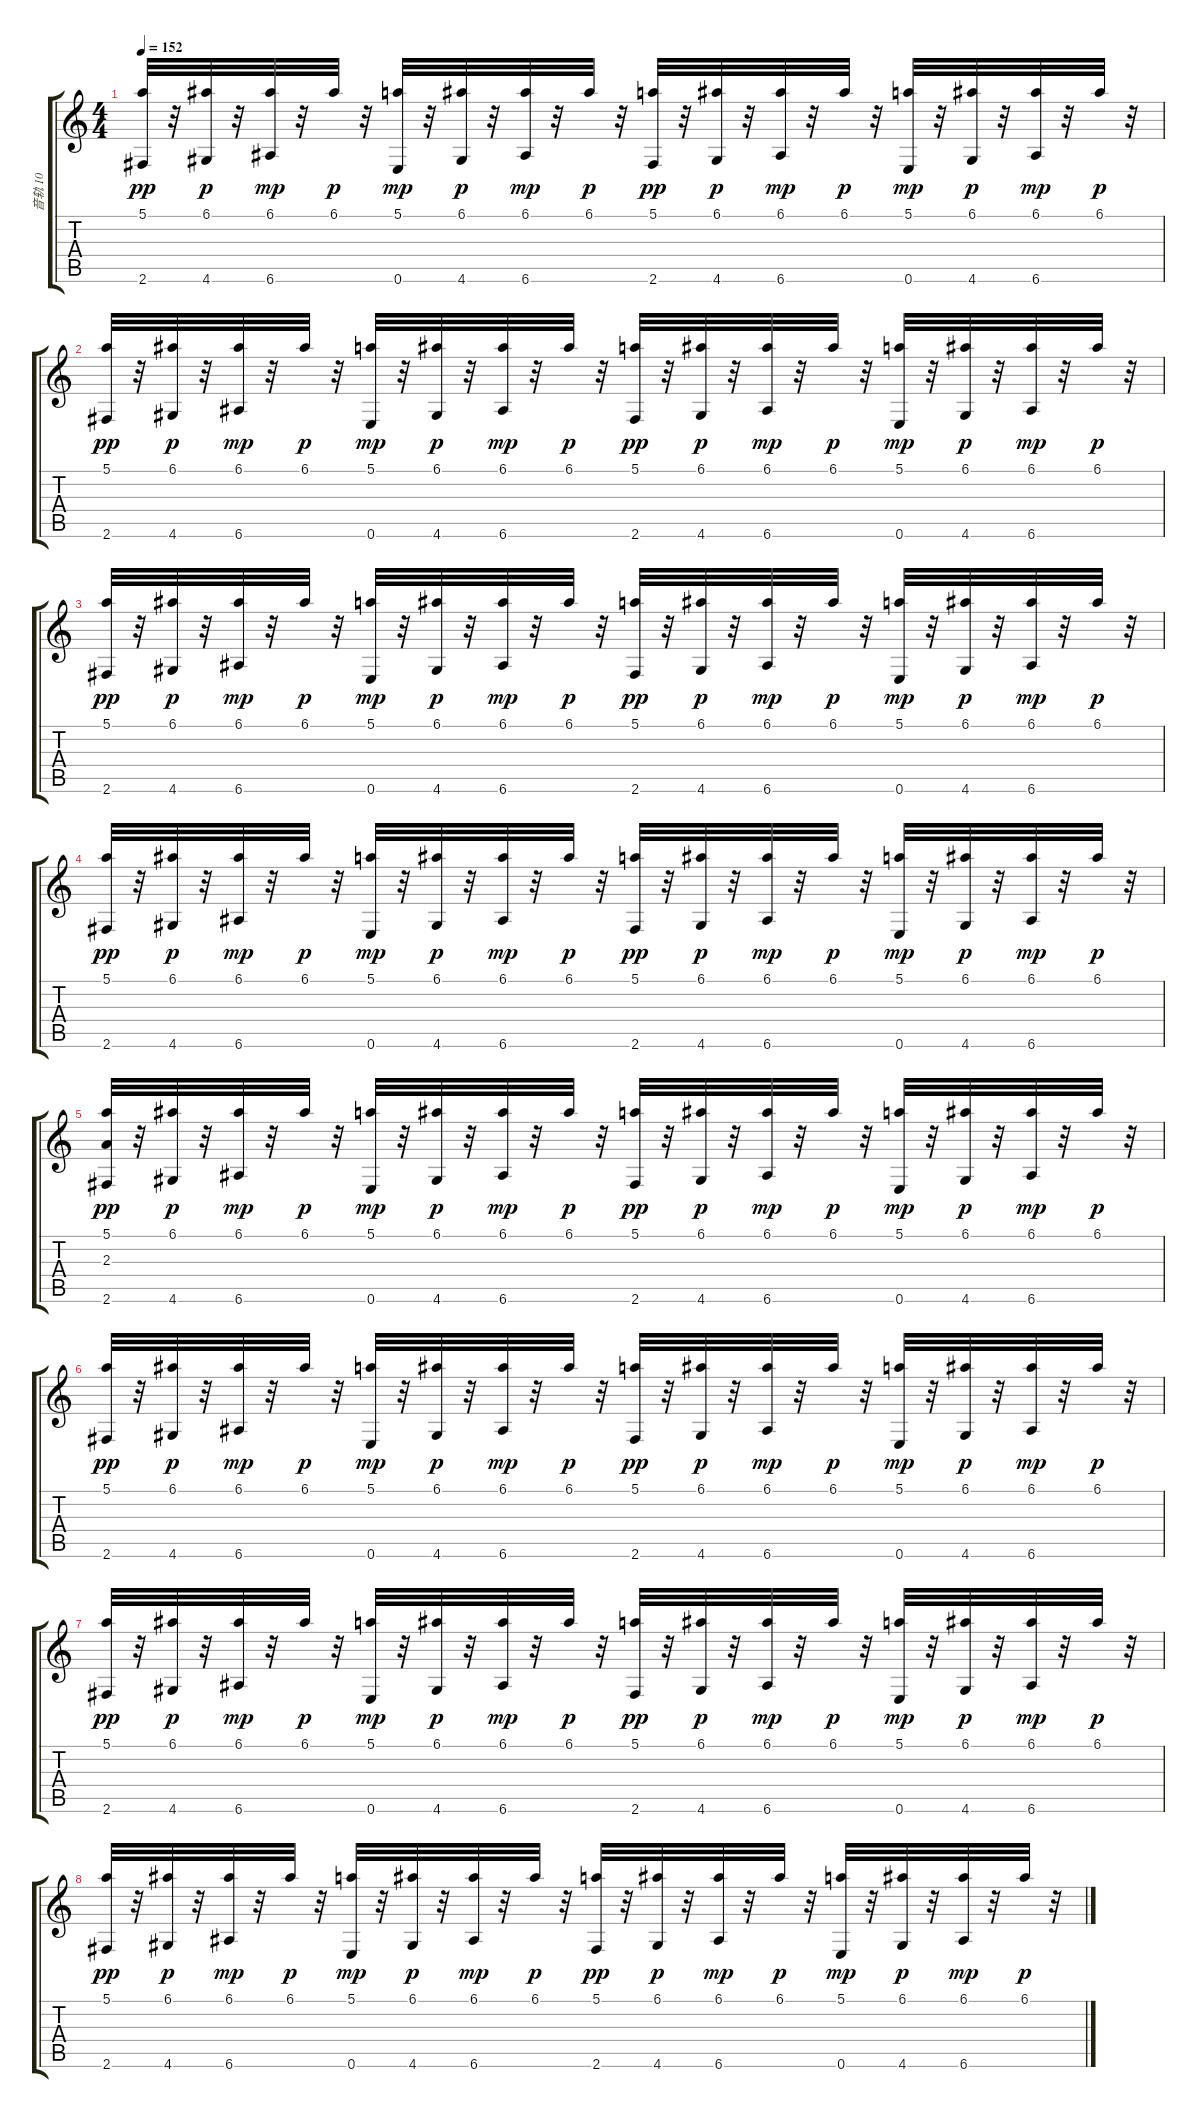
\track ("音轨 10" "音轨 10") {instrument acousticguitarsteel}
\staff {score tabs}
\tuning (E4 B3 G3 D3 A2 E2) {hide}
\ts (4 4)
\tempo 152
\clef g2
\ks c
(5.1 2.6).32{dy pp} r.32 (6.1 4.6).32{dy p} r.32 (6.1 6.6).32{dy mp} r.32 6.1.32{dy p} r.32 (5.1 0.6).32{dy mp} r.32 (6.1 4.6).32{dy p} r.32 (6.1 6.6).32{dy mp} r.32 6.1.32{dy p} r.32 (5.1 2.6).32{dy pp} r.32 (6.1 4.6).32{dy p} r.32 (6.1 6.6).32{dy mp} r.32 6.1.32{dy p} r.32 (5.1 0.6).32{dy mp} r.32 (6.1 4.6).32{dy p} r.32 (6.1 6.6).32{dy mp} r.32 6.1.32{dy p} r.32 |
(5.1 2.6).32{dy pp} r.32 (6.1 4.6).32{dy p} r.32 (6.1 6.6).32{dy mp} r.32 6.1.32{dy p} r.32 (5.1 0.6).32{dy mp} r.32 (6.1 4.6).32{dy p} r.32 (6.1 6.6).32{dy mp} r.32 6.1.32{dy p} r.32 (5.1 2.6).32{dy pp} r.32 (6.1 4.6).32{dy p} r.32 (6.1 6.6).32{dy mp} r.32 6.1.32{dy p} r.32 (5.1 0.6).32{dy mp} r.32 (6.1 4.6).32{dy p} r.32 (6.1 6.6).32{dy mp} r.32 6.1.32{dy p} r.32 |
(5.1 2.6).32{dy pp} r.32 (6.1 4.6).32{dy p} r.32 (6.1 6.6).32{dy mp} r.32 6.1.32{dy p} r.32 (5.1 0.6).32{dy mp} r.32 (6.1 4.6).32{dy p} r.32 (6.1 6.6).32{dy mp} r.32 6.1.32{dy p} r.32 (5.1 2.6).32{dy pp} r.32 (6.1 4.6).32{dy p} r.32 (6.1 6.6).32{dy mp} r.32 6.1.32{dy p} r.32 (5.1 0.6).32{dy mp} r.32 (6.1 4.6).32{dy p} r.32 (6.1 6.6).32{dy mp} r.32 6.1.32{dy p} r.32 |
(5.1 2.6).32{dy pp} r.32 (6.1 4.6).32{dy p} r.32 (6.1 6.6).32{dy mp} r.32 6.1.32{dy p} r.32 (5.1 0.6).32{dy mp} r.32 (6.1 4.6).32{dy p} r.32 (6.1 6.6).32{dy mp} r.32 6.1.32{dy p} r.32 (5.1 2.6).32{dy pp} r.32 (6.1 4.6).32{dy p} r.32 (6.1 6.6).32{dy mp} r.32 6.1.32{dy p} r.32 (5.1 0.6).32{dy mp} r.32 (6.1 4.6).32{dy p} r.32 (6.1 6.6).32{dy mp} r.32 6.1.32{dy p} r.32 |
(5.1 2.3 2.6).32{dy pp} r.32 (6.1 4.6).32{dy p} r.32 (6.1 6.6).32{dy mp} r.32 6.1.32{dy p} r.32 (5.1 0.6).32{dy mp} r.32 (6.1 4.6).32{dy p} r.32 (6.1 6.6).32{dy mp} r.32 6.1.32{dy p} r.32 (5.1 2.6).32{dy pp} r.32 (6.1 4.6).32{dy p} r.32 (6.1 6.6).32{dy mp} r.32 6.1.32{dy p} r.32 (5.1 0.6).32{dy mp} r.32 (6.1 4.6).32{dy p} r.32 (6.1 6.6).32{dy mp} r.32 6.1.32{dy p} r.32 |
(5.1 2.6).32{dy pp} r.32 (6.1 4.6).32{dy p} r.32 (6.1 6.6).32{dy mp} r.32 6.1.32{dy p} r.32 (5.1 0.6).32{dy mp} r.32 (6.1 4.6).32{dy p} r.32 (6.1 6.6).32{dy mp} r.32 6.1.32{dy p} r.32 (5.1 2.6).32{dy pp} r.32 (6.1 4.6).32{dy p} r.32 (6.1 6.6).32{dy mp} r.32 6.1.32{dy p} r.32 (5.1 0.6).32{dy mp} r.32 (6.1 4.6).32{dy p} r.32 (6.1 6.6).32{dy mp} r.32 6.1.32{dy p} r.32 |
(5.1 2.6).32{dy pp} r.32 (6.1 4.6).32{dy p} r.32 (6.1 6.6).32{dy mp} r.32 6.1.32{dy p} r.32 (5.1 0.6).32{dy mp} r.32 (6.1 4.6).32{dy p} r.32 (6.1 6.6).32{dy mp} r.32 6.1.32{dy p} r.32 (5.1 2.6).32{dy pp} r.32 (6.1 4.6).32{dy p} r.32 (6.1 6.6).32{dy mp} r.32 6.1.32{dy p} r.32 (5.1 0.6).32{dy mp} r.32 (6.1 4.6).32{dy p} r.32 (6.1 6.6).32{dy mp} r.32 6.1.32{dy p} r.32 |
(5.1 2.6).32{dy pp} r.32 (6.1 4.6).32{dy p} r.32 (6.1 6.6).32{dy mp} r.32 6.1.32{dy p} r.32 (5.1 0.6).32{dy mp} r.32 (6.1 4.6).32{dy p} r.32 (6.1 6.6).32{dy mp} r.32 6.1.32{dy p} r.32 (5.1 2.6).32{dy pp} r.32 (6.1 4.6).32{dy p} r.32 (6.1 6.6).32{dy mp} r.32 6.1.32{dy p} r.32 (5.1 0.6).32{dy mp} r.32 (6.1 4.6).32{dy p} r.32 (6.1 6.6).32{dy mp} r.32 6.1.32{dy p} r.32
